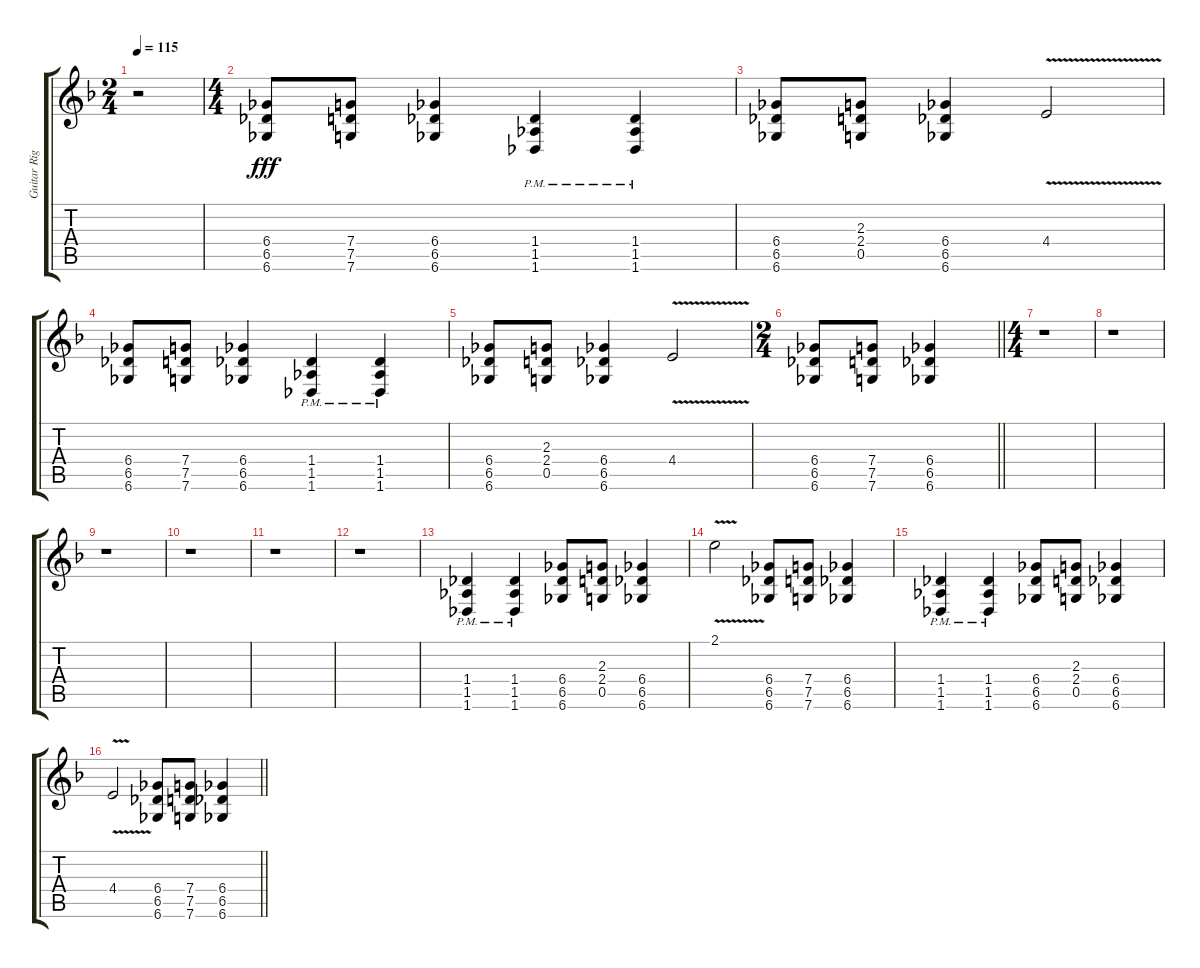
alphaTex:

\track ("Guitar Right" "Guitar Rig") {instrument distortionguitar}
\staff {score tabs}
\tuning (D4 A3 F3 C3 G2 C2) {hide}
\ts (2 4)
\tempo 115
\clef g2
\ks f
r.2{dy fff} |
\ts (4 4)
(6.4 6.5 6.6).8 (7.4 7.5 7.6).8 (6.4 6.5 6.6).4 (1.4{pm} 1.5{pm} 1.6{pm}).4 (1.4{pm} 1.5{pm} 1.6{pm}).4 |
(6.4 6.5 6.6).8 (2.3 2.4 0.5).8 (6.4 6.5 6.6).4 4.4{v}.2 |
(6.4 6.5 6.6).8 (7.4 7.5 7.6).8 (6.4 6.5 6.6).4 (1.4{pm} 1.5{pm} 1.6{pm}).4 (1.4{pm} 1.5{pm} 1.6{pm}).4 |
(6.4 6.5 6.6).8 (2.3 2.4 0.5).8 (6.4 6.5 6.6).4 4.4{v}.2 |
\ts (2 4)
\barLineRight lightlight
(6.4 6.5 6.6).8 (7.4 7.5 7.6).8 (6.4 6.5 6.6).4 |
\ts (4 4)
r.1 |
r.1 |
r.1 |
r.1 |
r.1 |
r.1 |
(1.4{pm} 1.5{pm} 1.6{pm}).4 (1.4{pm} 1.5{pm} 1.6{pm}).4 (6.4 6.5 6.6).8 (2.3 2.4 0.5).8 (6.4 6.5 6.6).4 |
2.1{v}.2 (6.4 6.5 6.6).8 (7.4 7.5 7.6).8 (6.4 6.5 6.6).4 |
(1.4{pm} 1.5{pm} 1.6{pm}).4 (1.4{pm} 1.5{pm} 1.6{pm}).4 (6.4 6.5 6.6).8 (2.3 2.4 0.5).8 (6.4 6.5 6.6).4 |
\barLineRight lightlight
4.4{v}.2 (6.4 6.5 6.6).8 (7.4 7.5 7.6).8 (6.4 6.5 6.6).4
